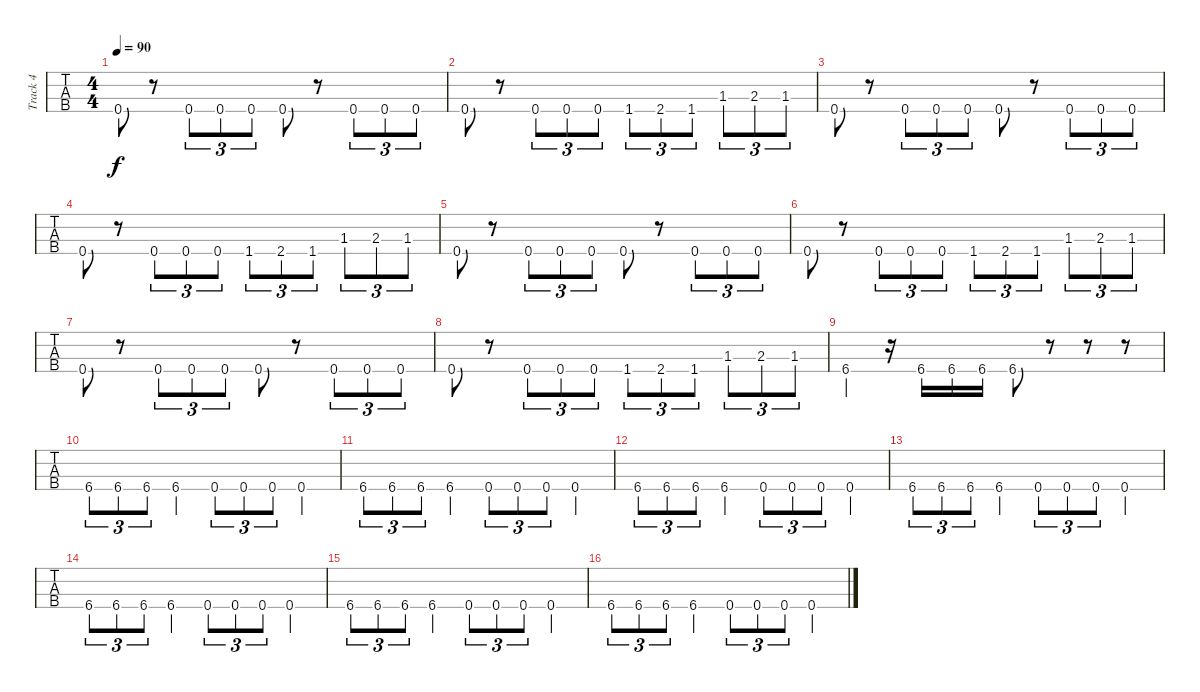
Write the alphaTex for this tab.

\track ("Track 4" "Track 4") {instrument electricbassfinger bank 177}
\staff {tabs}
\tuning (Eb2 Bb1 F1 C1) {hide}
\ts (4 4)
\tempo 90
\clef f4
\ks c
0.4.8{dy f} r.8 0.4.8{tu (3 2)} 0.4.8{tu (3 2)} 0.4.8{tu (3 2)} 0.4.8 r.8 0.4.8{tu (3 2)} 0.4.8{tu (3 2)} 0.4.8{tu (3 2)} |
0.4.8 r.8 0.4.8{tu (3 2)} 0.4.8{tu (3 2)} 0.4.8{tu (3 2)} 1.4.8{tu (3 2)} 2.4.8{tu (3 2)} 1.4.8{tu (3 2)} 1.3.8{tu (3 2)} 2.3.8{tu (3 2)} 1.3.8{tu (3 2)} |
0.4.8 r.8 0.4.8{tu (3 2)} 0.4.8{tu (3 2)} 0.4.8{tu (3 2)} 0.4.8 r.8 0.4.8{tu (3 2)} 0.4.8{tu (3 2)} 0.4.8{tu (3 2)} |
0.4.8 r.8 0.4.8{tu (3 2)} 0.4.8{tu (3 2)} 0.4.8{tu (3 2)} 1.4.8{tu (3 2)} 2.4.8{tu (3 2)} 1.4.8{tu (3 2)} 1.3.8{tu (3 2)} 2.3.8{tu (3 2)} 1.3.8{tu (3 2)} |
0.4.8 r.8 0.4.8{tu (3 2)} 0.4.8{tu (3 2)} 0.4.8{tu (3 2)} 0.4.8 r.8 0.4.8{tu (3 2)} 0.4.8{tu (3 2)} 0.4.8{tu (3 2)} |
0.4.8 r.8 0.4.8{tu (3 2)} 0.4.8{tu (3 2)} 0.4.8{tu (3 2)} 1.4.8{tu (3 2)} 2.4.8{tu (3 2)} 1.4.8{tu (3 2)} 1.3.8{tu (3 2)} 2.3.8{tu (3 2)} 1.3.8{tu (3 2)} |
0.4.8 r.8 0.4.8{tu (3 2)} 0.4.8{tu (3 2)} 0.4.8{tu (3 2)} 0.4.8 r.8 0.4.8{tu (3 2)} 0.4.8{tu (3 2)} 0.4.8{tu (3 2)} |
0.4.8 r.8 0.4.8{tu (3 2)} 0.4.8{tu (3 2)} 0.4.8{tu (3 2)} 1.4.8{tu (3 2)} 2.4.8{tu (3 2)} 1.4.8{tu (3 2)} 1.3.8{tu (3 2)} 2.3.8{tu (3 2)} 1.3.8{tu (3 2)} |
6.4.4 r.16 6.4.16 6.4.16 6.4.16 6.4.8 r.8 r.8 r.8 |
6.4.8{tu (3 2)} 6.4.8{tu (3 2)} 6.4.8{tu (3 2)} 6.4.4 0.4.8{tu (3 2)} 0.4.8{tu (3 2)} 0.4.8{tu (3 2)} 0.4.4 |
6.4.8{tu (3 2)} 6.4.8{tu (3 2)} 6.4.8{tu (3 2)} 6.4.4 0.4.8{tu (3 2)} 0.4.8{tu (3 2)} 0.4.8{tu (3 2)} 0.4.4 |
6.4.8{tu (3 2)} 6.4.8{tu (3 2)} 6.4.8{tu (3 2)} 6.4.4 0.4.8{tu (3 2)} 0.4.8{tu (3 2)} 0.4.8{tu (3 2)} 0.4.4 |
6.4.8{tu (3 2)} 6.4.8{tu (3 2)} 6.4.8{tu (3 2)} 6.4.4 0.4.8{tu (3 2)} 0.4.8{tu (3 2)} 0.4.8{tu (3 2)} 0.4.4 |
6.4.8{tu (3 2)} 6.4.8{tu (3 2)} 6.4.8{tu (3 2)} 6.4.4 0.4.8{tu (3 2)} 0.4.8{tu (3 2)} 0.4.8{tu (3 2)} 0.4.4 |
6.4.8{tu (3 2)} 6.4.8{tu (3 2)} 6.4.8{tu (3 2)} 6.4.4 0.4.8{tu (3 2)} 0.4.8{tu (3 2)} 0.4.8{tu (3 2)} 0.4.4 |
6.4.8{tu (3 2)} 6.4.8{tu (3 2)} 6.4.8{tu (3 2)} 6.4.4 0.4.8{tu (3 2)} 0.4.8{tu (3 2)} 0.4.8{tu (3 2)} 0.4.4
